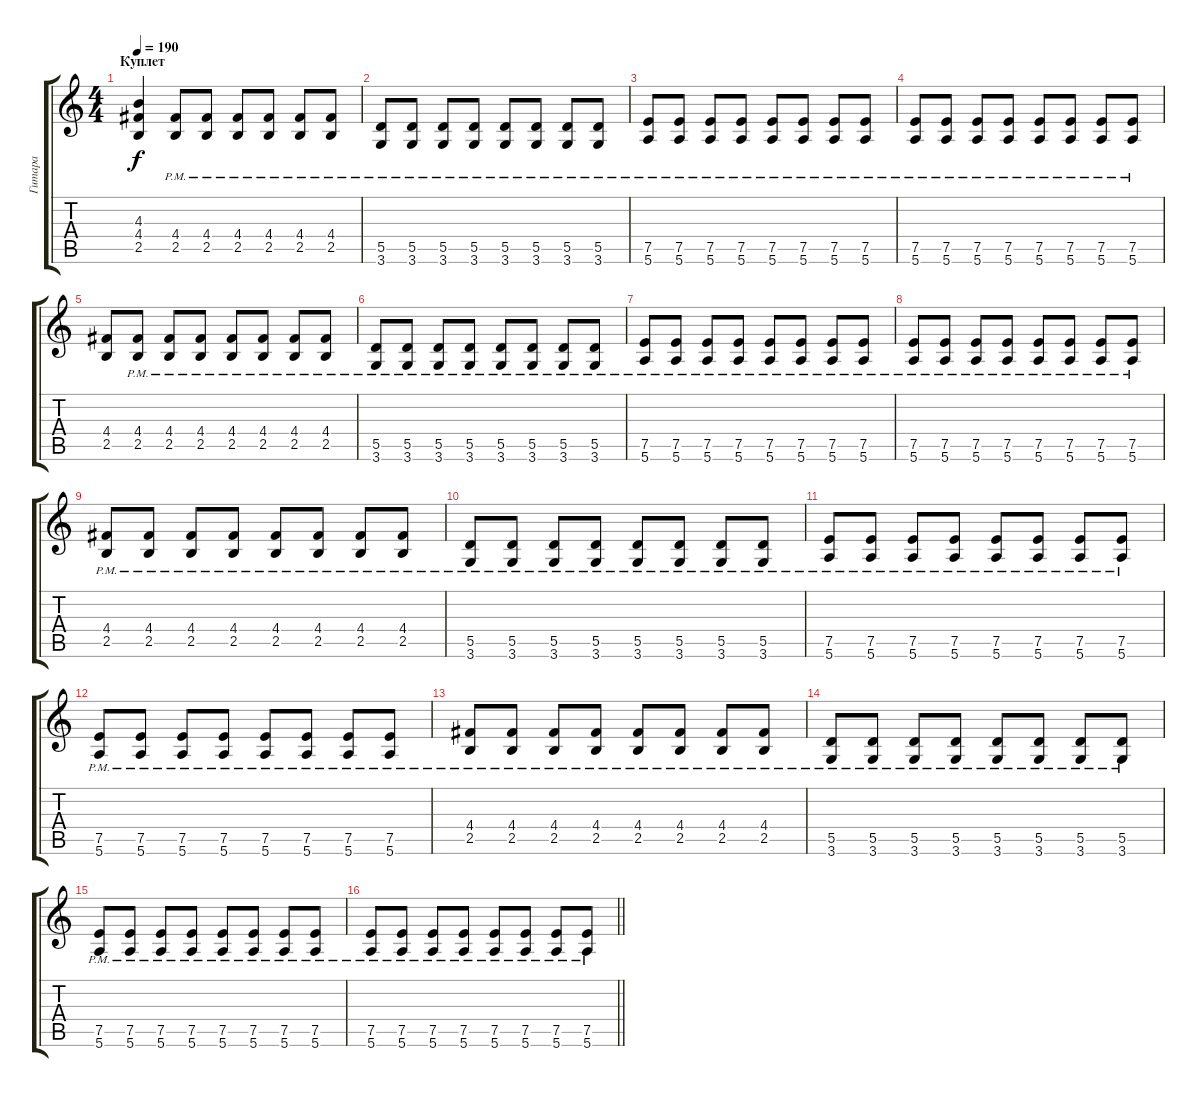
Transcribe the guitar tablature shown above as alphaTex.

\track ("Гитара" "Гитара") {instrument distortionguitar}
\staff {score tabs}
\tuning (E4 B3 G3 D3 A2 E2) {hide}
\ts (4 4)
\section ("" "Куплет")
\tempo 190
\clef g2
\ks c
(4.3 4.4 2.5).4{dy f instrument distortionguitar} (4.4{pm} 2.5{pm}).8 (4.4{pm} 2.5{pm}).8 (4.4{pm} 2.5{pm}).8 (4.4{pm} 2.5{pm}).8 (4.4{pm} 2.5{pm}).8 (4.4{pm} 2.5{pm}).8 |
(5.5{pm} 3.6{pm}).8 (5.5{pm} 3.6{pm}).8 (5.5{pm} 3.6{pm}).8 (5.5{pm} 3.6{pm}).8 (5.5{pm} 3.6{pm}).8 (5.5{pm} 3.6{pm}).8 (5.5{pm} 3.6{pm}).8 (5.5{pm} 3.6{pm}).8 |
(7.5{pm} 5.6{pm}).8 (7.5{pm} 5.6{pm}).8 (7.5{pm} 5.6{pm}).8 (7.5{pm} 5.6{pm}).8 (7.5{pm} 5.6{pm}).8 (7.5{pm} 5.6{pm}).8 (7.5{pm} 5.6{pm}).8 (7.5{pm} 5.6{pm}).8 |
(7.5{pm} 5.6{pm}).8 (7.5{pm} 5.6{pm}).8 (7.5{pm} 5.6{pm}).8 (7.5{pm} 5.6{pm}).8 (7.5{pm} 5.6{pm}).8 (7.5{pm} 5.6{pm}).8 (7.5{pm} 5.6{pm}).8 (7.5{pm} 5.6{pm}).8 |
(4.4 2.5).8 (4.4{pm} 2.5{pm}).8 (4.4{pm} 2.5{pm}).8 (4.4{pm} 2.5{pm}).8 (4.4{pm} 2.5{pm}).8 (4.4{pm} 2.5{pm}).8 (4.4{pm} 2.5{pm}).8 (4.4{pm} 2.5{pm}).8 |
(5.5{pm} 3.6{pm}).8 (5.5{pm} 3.6{pm}).8 (5.5{pm} 3.6{pm}).8 (5.5{pm} 3.6{pm}).8 (5.5{pm} 3.6{pm}).8 (5.5{pm} 3.6{pm}).8 (5.5{pm} 3.6{pm}).8 (5.5{pm} 3.6{pm}).8 |
(7.5{pm} 5.6{pm}).8 (7.5{pm} 5.6{pm}).8 (7.5{pm} 5.6{pm}).8 (7.5{pm} 5.6{pm}).8 (7.5{pm} 5.6{pm}).8 (7.5{pm} 5.6{pm}).8 (7.5{pm} 5.6{pm}).8 (7.5{pm} 5.6{pm}).8 |
(7.5{pm} 5.6{pm}).8 (7.5{pm} 5.6{pm}).8 (7.5{pm} 5.6{pm}).8 (7.5{pm} 5.6{pm}).8 (7.5{pm} 5.6{pm}).8 (7.5{pm} 5.6{pm}).8 (7.5{pm} 5.6{pm}).8 (7.5{pm} 5.6{pm}).8 |
(4.4{pm} 2.5{pm}).8 (4.4{pm} 2.5{pm}).8 (4.4{pm} 2.5{pm}).8 (4.4{pm} 2.5{pm}).8 (4.4{pm} 2.5{pm}).8 (4.4{pm} 2.5{pm}).8 (4.4{pm} 2.5{pm}).8 (4.4{pm} 2.5{pm}).8 |
(5.5{pm} 3.6{pm}).8 (5.5{pm} 3.6{pm}).8 (5.5{pm} 3.6{pm}).8 (5.5{pm} 3.6{pm}).8 (5.5{pm} 3.6{pm}).8 (5.5{pm} 3.6{pm}).8 (5.5{pm} 3.6{pm}).8 (5.5{pm} 3.6{pm}).8 |
(7.5{pm} 5.6{pm}).8 (7.5{pm} 5.6{pm}).8 (7.5{pm} 5.6{pm}).8 (7.5{pm} 5.6{pm}).8 (7.5{pm} 5.6{pm}).8 (7.5{pm} 5.6{pm}).8 (7.5{pm} 5.6{pm}).8 (7.5{pm} 5.6{pm}).8 |
(7.5{pm} 5.6{pm}).8 (7.5{pm} 5.6{pm}).8 (7.5{pm} 5.6{pm}).8 (7.5{pm} 5.6{pm}).8 (7.5{pm} 5.6{pm}).8 (7.5{pm} 5.6{pm}).8 (7.5{pm} 5.6{pm}).8 (7.5{pm} 5.6{pm}).8 |
(4.4{pm} 2.5{pm}).8 (4.4{pm} 2.5{pm}).8 (4.4{pm} 2.5{pm}).8 (4.4{pm} 2.5{pm}).8 (4.4{pm} 2.5{pm}).8 (4.4{pm} 2.5{pm}).8 (4.4{pm} 2.5{pm}).8 (4.4{pm} 2.5{pm}).8 |
(5.5{pm} 3.6{pm}).8 (5.5{pm} 3.6{pm}).8 (5.5{pm} 3.6{pm}).8 (5.5{pm} 3.6{pm}).8 (5.5{pm} 3.6{pm}).8 (5.5{pm} 3.6{pm}).8 (5.5{pm} 3.6{pm}).8 (5.5{pm} 3.6{pm}).8 |
(7.5{pm} 5.6{pm}).8 (7.5{pm} 5.6{pm}).8 (7.5{pm} 5.6{pm}).8 (7.5{pm} 5.6{pm}).8 (7.5{pm} 5.6{pm}).8 (7.5{pm} 5.6{pm}).8 (7.5{pm} 5.6{pm}).8 (7.5{pm} 5.6{pm}).8 |
\barLineRight lightlight
(7.5{pm} 5.6{pm}).8 (7.5{pm} 5.6{pm}).8 (7.5{pm} 5.6{pm}).8 (7.5{pm} 5.6{pm}).8 (7.5{pm} 5.6{pm}).8 (7.5{pm} 5.6{pm}).8 (7.5{pm} 5.6{pm}).8 (7.5{pm} 5.6{pm}).8
